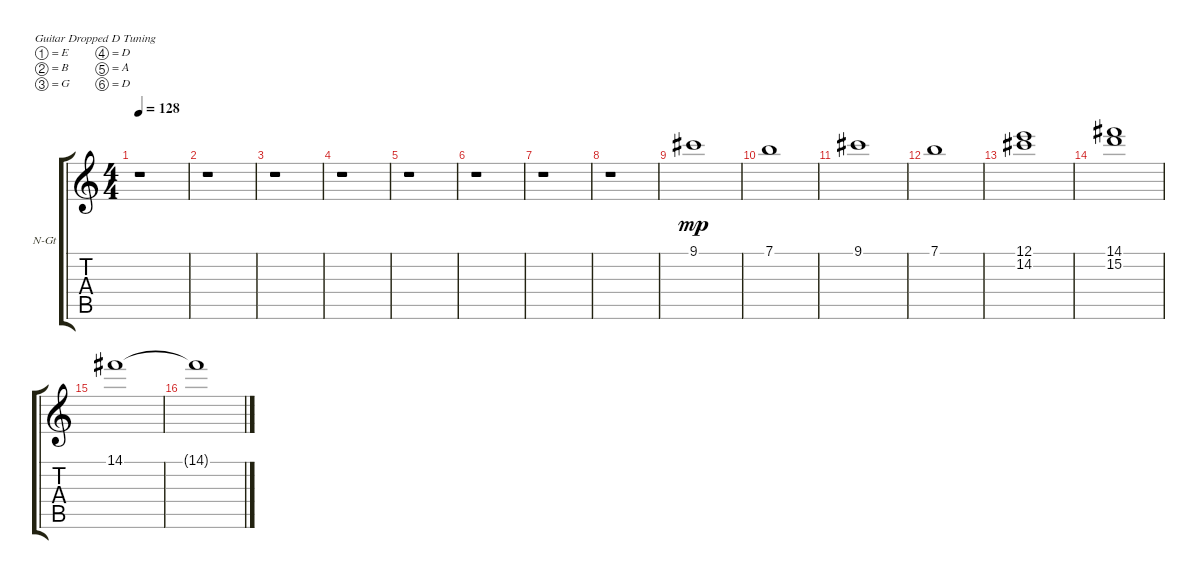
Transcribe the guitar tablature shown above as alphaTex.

\bracketExtendMode groupsimilarinstruments
\firstSystemTrackNameOrientation horizontal
\otherSystemsTrackNameOrientation horizontal
\track ("Keyboard (Christian)" "N-Gt") {instrument acousticguitarnylon}
\staff {score tabs}
\tuning (E4 B3 G3 D3 A2 D2)
\ts (4 4)
\tempo 128
\clef g2
\ks c
r.1{dy f} |
r.1 |
r.1 |
r.1 |
r.1 |
r.1 |
r.1 |
r.1 |
9.1.1{dy mp} |
7.1.1 |
9.1.1 |
7.1.1 |
(12.1 14.2).1 |
(14.1 15.2).1 |
14.1.1 |
14.1{t}.1
